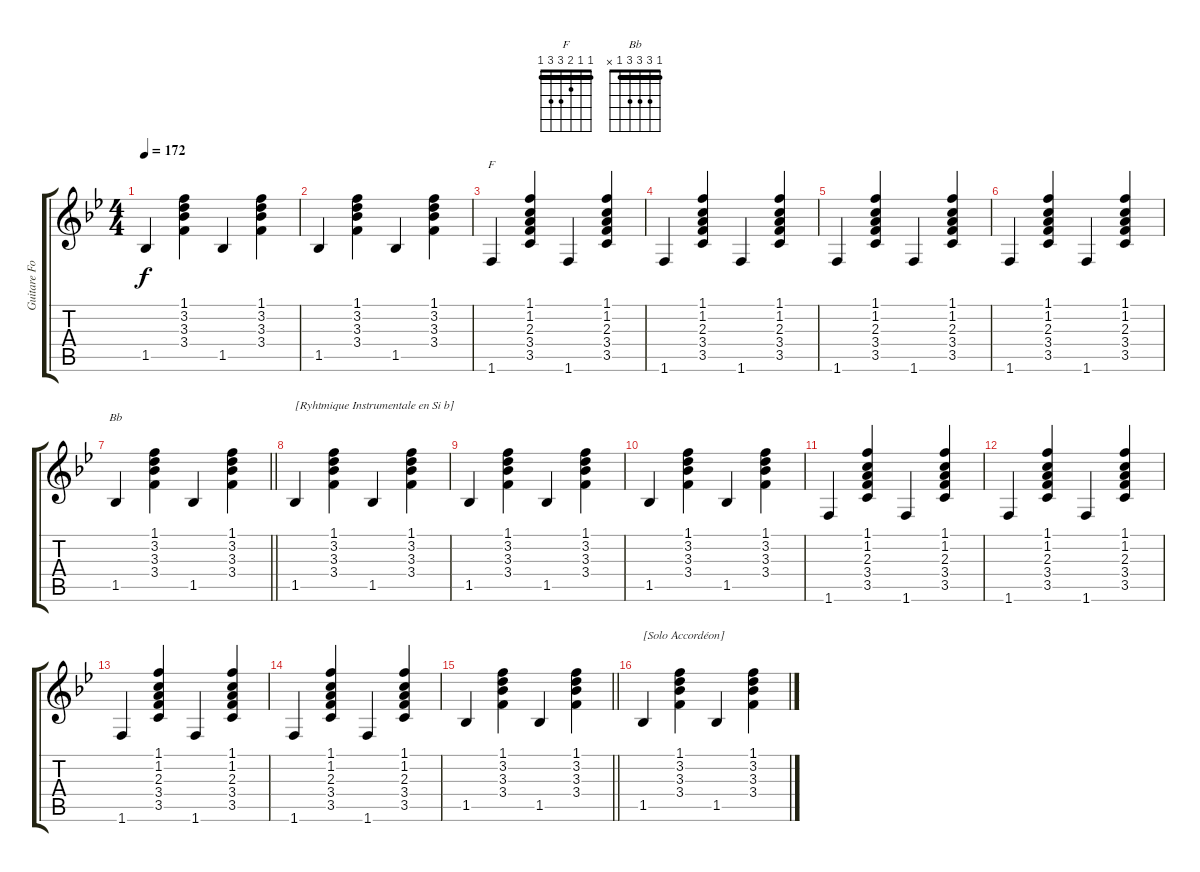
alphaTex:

\track ("Guitare Folk" "Guitare Fo") {instrument acousticguitarsteel}
\staff {score tabs}
\tuning (E4 B3 G3 D3 A2 E2) {hide}
\chord ("F" 1 1 2 3 3 1) {barre 1}
\chord ("Bb" 1 3 3 3 1 x) {barre 1}
\ts (4 4)
\tempo 172
\clef g2
\ks bb
1.5.4{dy f} (1.1 3.2 3.3 3.4).4 1.5.4 (1.1 3.2 3.3 3.4).4 |
1.5.4 (1.1 3.2 3.3 3.4).4 1.5.4 (1.1 3.2 3.3 3.4).4 |
1.6.4{ch "F"} (1.1 1.2 2.3 3.4 3.5).4 1.6.4 (1.1 1.2 2.3 3.4 3.5).4 |
1.6.4 (1.1 1.2 2.3 3.4 3.5).4 1.6.4 (1.1 1.2 2.3 3.4 3.5).4 |
1.6.4 (1.1 1.2 2.3 3.4 3.5).4 1.6.4 (1.1 1.2 2.3 3.4 3.5).4 |
1.6.4 (1.1 1.2 2.3 3.4 3.5).4 1.6.4 (1.1 1.2 2.3 3.4 3.5).4 |
\barLineRight lightlight
1.5.4{ch "Bb"} (1.1 3.2 3.3 3.4).4 1.5.4 (1.1 3.2 3.3 3.4).4 |
1.5.4{txt "[Ryhtmique Instrumentale en Si b]"} (1.1 3.2 3.3 3.4).4 1.5.4 (1.1 3.2 3.3 3.4).4 |
1.5.4 (1.1 3.2 3.3 3.4).4 1.5.4 (1.1 3.2 3.3 3.4).4 |
1.5.4 (1.1 3.2 3.3 3.4).4 1.5.4 (1.1 3.2 3.3 3.4).4 |
1.6.4 (1.1 1.2 2.3 3.4 3.5).4 1.6.4 (1.1 1.2 2.3 3.4 3.5).4 |
1.6.4 (1.1 1.2 2.3 3.4 3.5).4 1.6.4 (1.1 1.2 2.3 3.4 3.5).4 |
1.6.4 (1.1 1.2 2.3 3.4 3.5).4 1.6.4 (1.1 1.2 2.3 3.4 3.5).4 |
1.6.4 (1.1 1.2 2.3 3.4 3.5).4 1.6.4 (1.1 1.2 2.3 3.4 3.5).4 |
\barLineRight lightlight
1.5.4 (1.1 3.2 3.3 3.4).4 1.5.4 (1.1 3.2 3.3 3.4).4 |
1.5.4{txt "[Solo Accordéon]"} (1.1 3.2 3.3 3.4).4 1.5.4 (1.1 3.2 3.3 3.4).4
